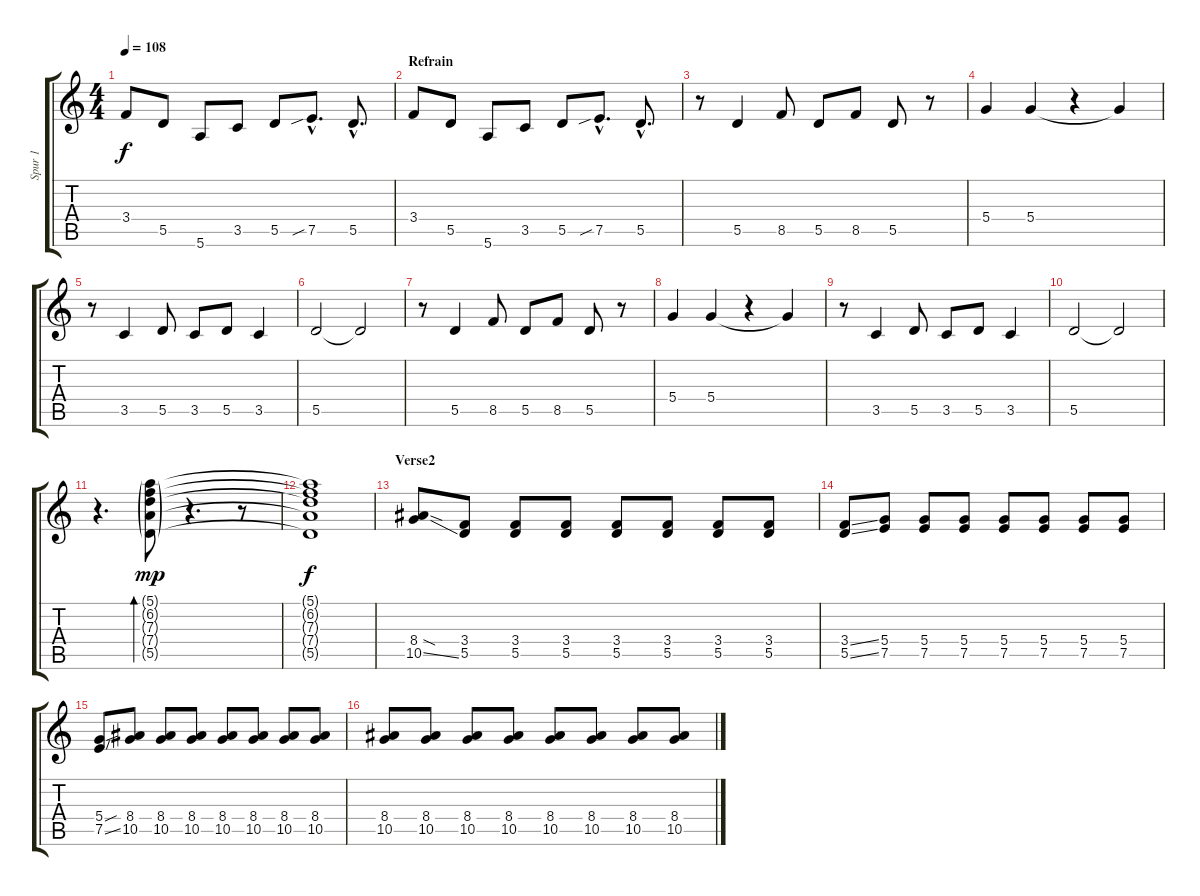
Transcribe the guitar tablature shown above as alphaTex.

\track ("Spur 1" "Spur 1") {instrument electricguitarmuted}
\staff {score tabs}
\tuning (E4 B3 G3 D3 A2 E2) {hide}
\ts (4 4)
\tempo 108
\clef g2
\ks c
3.4.8{dy f} 5.5.8 5.6.8 3.5.8 5.5.8 7.5{sib hac}.8{d} 5.5{hac}.8{d} |
\section ("" "Refrain")
3.4.8 5.5.8 5.6.8 3.5.8 5.5.8{volume 10 instrument overdrivenguitar} 7.5{sib hac}.8{d} 5.5{hac}.8{d} |
r.8 5.5.4 8.5.8 5.5.8 8.5.8 5.5.8 r.8 |
5.4.4 5.4.4 r.4 5.4{t}.4 |
r.8 3.5.4 5.5.8 3.5.8 5.5.8 3.5.4 |
5.5.2 5.5{t}.2 |
r.8 5.5.4 8.5.8 5.5.8 8.5.8 5.5.8 r.8 |
5.4.4 5.4.4 r.4 5.4{t}.4 |
r.8 3.5.4 5.5.8 3.5.8 5.5.8 3.5.4 |
5.5.2 5.5{t}.2 |
r.4{d} (5.1{g} 6.2{g} 7.3{g} 7.4{g} 5.5{g}).8{bd 480 dy mp} r.4{d} r.8 |
(5.1{t} 6.2{t} 7.3{t} 7.4{t} 5.5{t}).1{dy f} |
\section ("" "Verse2")
(8.4{sod} 10.5{ss}).8{volume 11 instrument electricguitarmuted} (3.4 5.5).8 (3.4 5.5).8 (3.4 5.5).8 (3.4 5.5).8 (3.4 5.5).8 (3.4 5.5).8 (3.4 5.5).8 |
(3.4{ss} 5.5{ss}).8 (5.4 7.5).8 (5.4 7.5).8 (5.4 7.5).8 (5.4 7.5).8 (5.4 7.5).8 (5.4 7.5).8 (5.4 7.5).8 |
(5.4{sou} 7.5{ss}).8 (8.4 10.5).8 (8.4 10.5).8 (8.4 10.5).8 (8.4 10.5).8 (8.4 10.5).8 (8.4 10.5).8 (8.4 10.5).8 |
(8.4 10.5).8 (8.4 10.5).8 (8.4 10.5).8 (8.4 10.5).8 (8.4 10.5).8 (8.4 10.5).8 (8.4 10.5).8 (8.4 10.5).8
